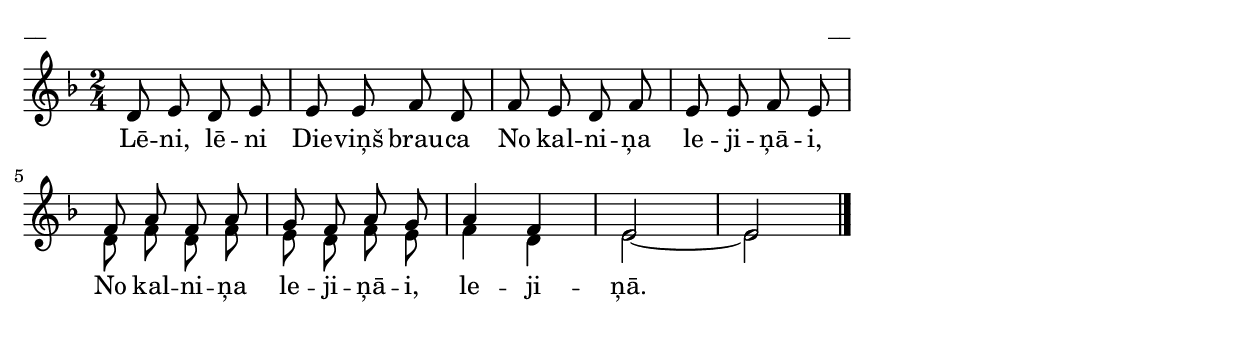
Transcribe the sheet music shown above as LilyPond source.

\version "2.13.16"
%\header {
%    title = "Lēni, lēni Dieviņš brauca"
%}
\paper {
line-width = 14\cm
left-margin = 0.4\cm
between-system-padding = 0.1\cm
between-system-space = 0.1\cm
}
\layout {
indent = #0
ragged-last = ##f
}


voiceA = {
\clef "treble"
\key d \minor
\time 2/4
d'8 e' d' e' | e'8 e' f' d' |
f'8 e' d' f' | e'8 e' f' e' |
f'8 a' f' a' | g'8 f' a' g' |
a'4 f' | e'2 | e'2
\bar "|."
} 

lyricA = \lyricmode {
Lē -- ni, lē -- ni Die -- viņš brau -- ca
No kal -- ni -- ņa le -- ji -- ņā -- i,
No kal -- ni -- ņa le -- ji -- ņā -- i, le -- ji -- ņā.
}

voiceB = {
\clef "treble"
\key d \minor
\time 2/4
s2 | s2 | s2 | s2 |
d'8 f' d' f' | e'8 d' f' e' |
f'4 d' | e'2~ | e'2
}

fullScore = <<
\new Staff {
<<
\new Voice = "voiceA"  { \voiceOne \autoBeamOff \voiceA }
\lyricsto "voiceA" \new Lyrics \lyricA
\new Voice = "voiceB"  { \voiceTwo \autoBeamOff \voiceB }
>>
}
>>

\score {
\fullScore
\header { piece = "__" opus = "__" }
}
\markup { \with-color #(x11-color 'white) \sans \smaller "__" }
\score {
\unfoldRepeats
\fullScore
\midi {
\context { \Staff \remove "Staff_performer" }
\context { \Voice \consists "Staff_performer" }
}
}


